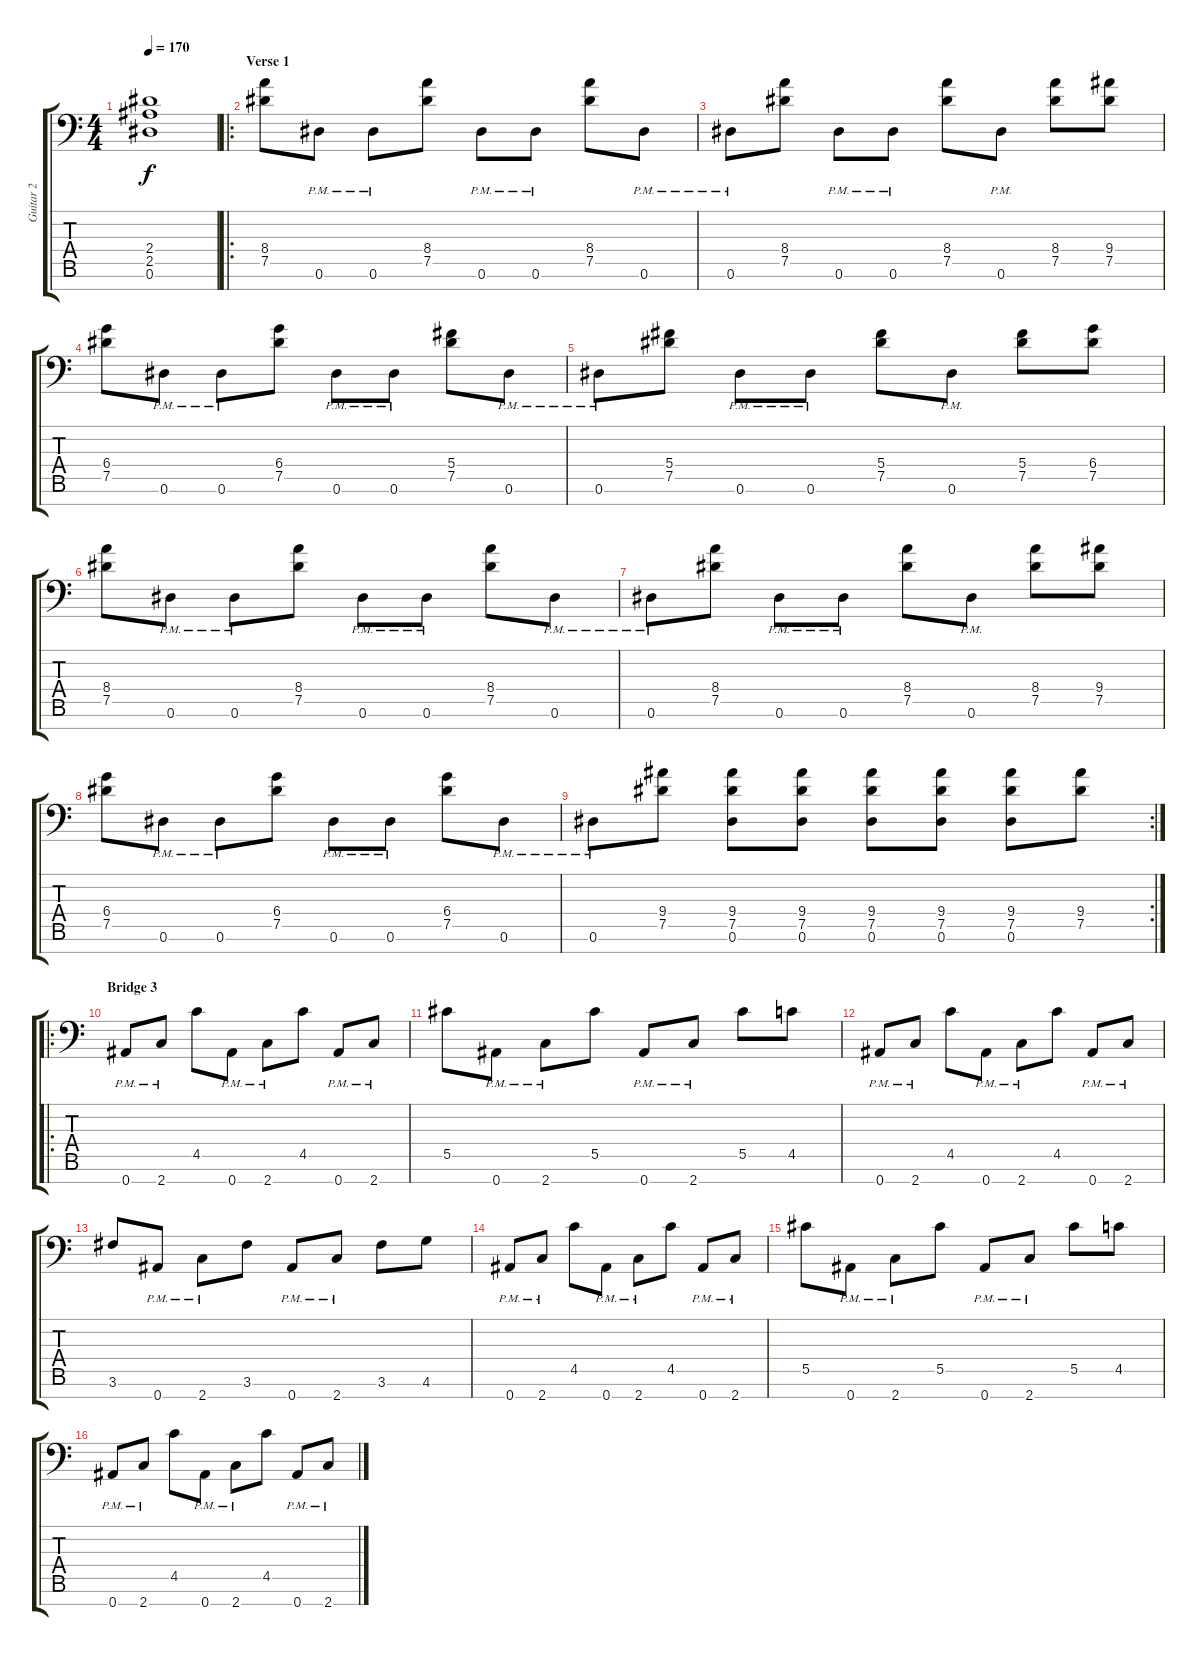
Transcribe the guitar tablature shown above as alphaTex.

\track ("Guitar 2" "Guitar 2") {instrument distortionguitar}
\staff {score tabs}
\tuning (Eb4 Bb3 Gb3 Db3 Ab2 Eb2 Bb1) {hide}
\ts (4 4)
\tempo 170
\clef f4
\ks c
(2.4{t} 2.5{t} 0.6{t}).1{dy f} |
\ro
\section ("" "Verse 1")
(8.4 7.5).8 0.6{pm}.8 0.6{pm}.8 (8.4 7.5).8 0.6{pm}.8 0.6{pm}.8 (8.4 7.5).8 0.6{pm}.8 |
0.6{pm}.8 (8.4 7.5).8 0.6{pm}.8 0.6{pm}.8 (8.4 7.5).8 0.6{pm}.8 (8.4 7.5).8 (9.4 7.5).8 |
(6.4 7.5).8 0.6{pm}.8 0.6{pm}.8 (6.4 7.5).8 0.6{pm}.8 0.6{pm}.8 (5.4 7.5).8 0.6{pm}.8 |
0.6{pm}.8 (5.4 7.5).8 0.6{pm}.8 0.6{pm}.8 (5.4 7.5).8 0.6{pm}.8 (5.4 7.5).8 (6.4 7.5).8 |
(8.4 7.5).8 0.6{pm}.8 0.6{pm}.8 (8.4 7.5).8 0.6{pm}.8 0.6{pm}.8 (8.4 7.5).8 0.6{pm}.8 |
0.6{pm}.8 (8.4 7.5).8 0.6{pm}.8 0.6{pm}.8 (8.4 7.5).8 0.6{pm}.8 (8.4 7.5).8 (9.4 7.5).8 |
(6.4 7.5).8 0.6{pm}.8 0.6{pm}.8 (6.4 7.5).8 0.6{pm}.8 0.6{pm}.8 (6.4 7.5).8 0.6{pm}.8 |
\rc 2
0.6{pm}.8 (9.4 7.5).8 (9.4 7.5 0.6).8 (9.4 7.5 0.6).8 (9.4 7.5 0.6).8 (9.4 7.5 0.6).8 (9.4 7.5 0.6).8 (9.4 7.5).8 |
\ro
\section ("" "Bridge 3")
0.7{pm}.8 2.7{pm}.8 4.5.8 0.7{pm}.8 2.7{pm}.8 4.5.8 0.7{pm}.8 2.7{pm}.8 |
5.5.8 0.7{pm}.8 2.7{pm}.8 5.5.8 0.7{pm}.8 2.7{pm}.8 5.5.8 4.5.8 |
0.7{pm}.8 2.7{pm}.8 4.5.8 0.7{pm}.8 2.7{pm}.8 4.5.8 0.7{pm}.8 2.7{pm}.8 |
3.6.8 0.7{pm}.8 2.7{pm}.8 3.6.8 0.7{pm}.8 2.7{pm}.8 3.6.8 4.6.8 |
0.7{pm}.8 2.7{pm}.8 4.5.8 0.7{pm}.8 2.7{pm}.8 4.5.8 0.7{pm}.8 2.7{pm}.8 |
5.5.8 0.7{pm}.8 2.7{pm}.8 5.5.8 0.7{pm}.8 2.7{pm}.8 5.5.8 4.5.8 |
0.7{pm}.8 2.7{pm}.8 4.5.8 0.7{pm}.8 2.7{pm}.8 4.5.8 0.7{pm}.8 2.7{pm}.8
